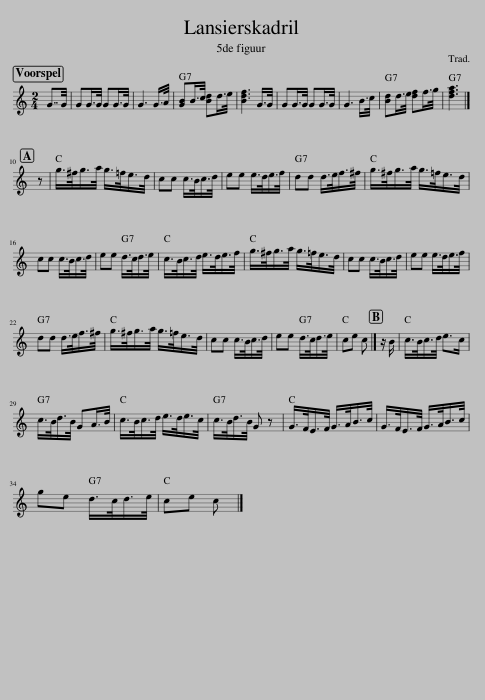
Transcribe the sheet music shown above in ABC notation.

X:1
L:1/8
M:2/4
I:linebreak $
K:C
V:1 treble
V:1
 G7/4G/4 | GG/>G/ GG/>G/ | G3 G/>A/ | [GB]B/>c/ [Bd]d/>e/ | [Bdf]3 G/>G/ | %5
 GG/>G/ GG/>G/ | G3 B/>c/ | [Bd]d/>e/ [df]f/>g/ | [dfa]3 |]$ z | %10
 g/>^f/g/>a/ g/>=f/e/>d/ | cc c/>B/c/>d/ | ee e/>d/e/>f/ | dd d/>e/f/>^f/ | g/>^f/g/>a/ g/>=f/e/>d/ |$ %15
 cc c/>B/c/>d/ | ee d/>c/d/>e/ | c/>B/c/>d/ e/>d/e/>f/ | g/>^f/g/>a/ g/>=f/e/>d/ | cc c/>B/c/>d/ | %20
 ee e/>d/e/>f/ |$ dd d/>e/f/>^f/ | g/>^f/g/>a/ g/>=f/e/>d/ | cc c/>B/c/>d/ | ee d/>c/d/>e/ | %25
 ce c |] z/ B/ | c/>B/c/>d/ e>c |$ c/>B/d/>B/ GA/>B/ | c/>B/c/>d/ e/>d/e/>c/ | %30
 c/>B/d/>B/ G z | G/>F/E/>F/ G/>A/B/>c/ | G/>F/E/>F/ G/>A/B/>c/ |$ ge d/>c/d/>e/ | ce c |] %35
